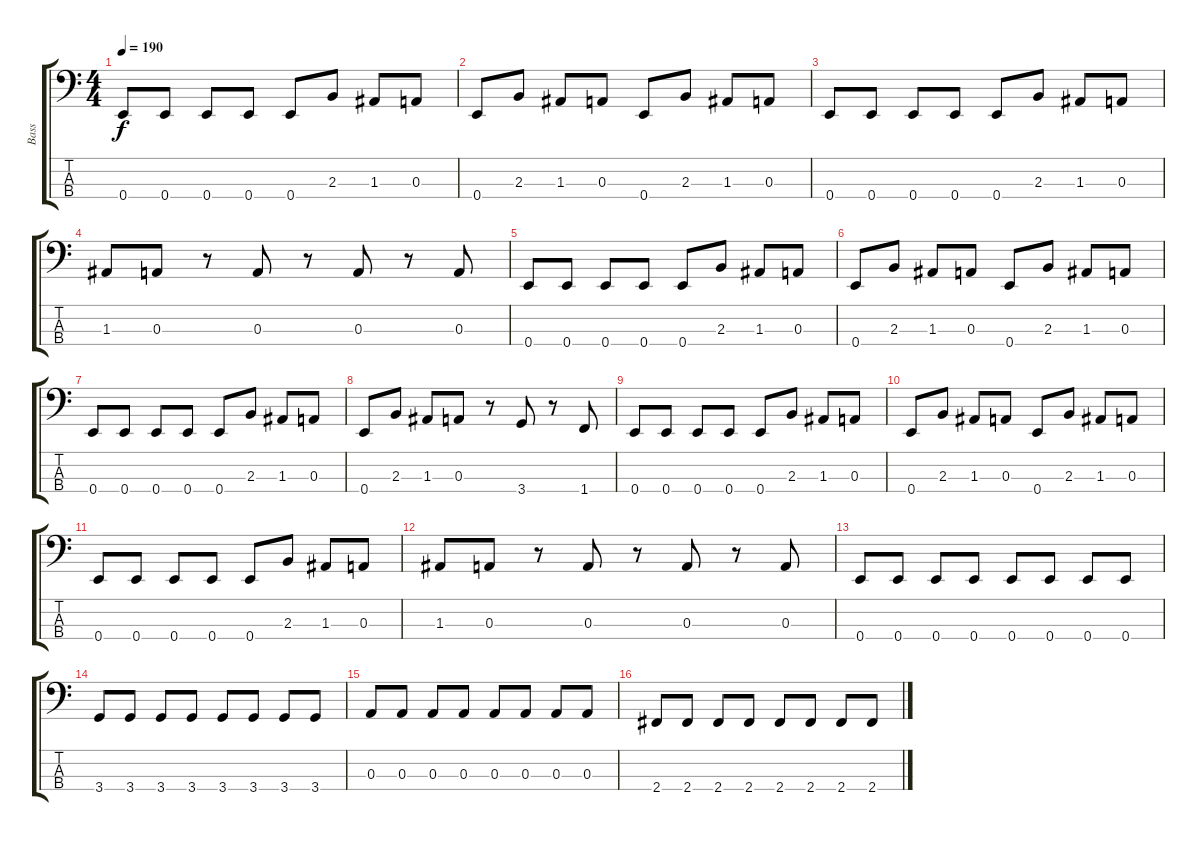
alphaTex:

\track ("Bass" "Bass") {instrument electricbasspick}
\staff {score tabs}
\tuning (G2 D2 A1 E1) {hide}
\ts (4 4)
\tempo 190
\clef f4
\ks c
0.4.8{dy f} 0.4.8 0.4.8 0.4.8 0.4.8 2.3.8 1.3.8 0.3.8 |
0.4.8 2.3.8 1.3.8 0.3.8 0.4.8 2.3.8 1.3.8 0.3.8 |
0.4.8 0.4.8 0.4.8 0.4.8 0.4.8 2.3.8 1.3.8 0.3.8 |
1.3.8 0.3.8 r.8 0.3.8 r.8 0.3.8 r.8 0.3.8 |
0.4.8 0.4.8 0.4.8 0.4.8 0.4.8 2.3.8 1.3.8 0.3.8 |
0.4.8 2.3.8 1.3.8 0.3.8 0.4.8 2.3.8 1.3.8 0.3.8 |
0.4.8 0.4.8 0.4.8 0.4.8 0.4.8 2.3.8 1.3.8 0.3.8 |
0.4.8 2.3.8 1.3.8 0.3.8 r.8 3.4.8 r.8 1.4.8 |
0.4.8 0.4.8 0.4.8 0.4.8 0.4.8 2.3.8 1.3.8 0.3.8 |
0.4.8 2.3.8 1.3.8 0.3.8 0.4.8 2.3.8 1.3.8 0.3.8 |
0.4.8 0.4.8 0.4.8 0.4.8 0.4.8 2.3.8 1.3.8 0.3.8 |
1.3.8 0.3.8 r.8 0.3.8 r.8 0.3.8 r.8 0.3.8 |
0.4.8 0.4.8 0.4.8 0.4.8 0.4.8 0.4.8 0.4.8 0.4.8 |
3.4.8 3.4.8 3.4.8 3.4.8 3.4.8 3.4.8 3.4.8 3.4.8 |
0.3.8 0.3.8 0.3.8 0.3.8 0.3.8 0.3.8 0.3.8 0.3.8 |
2.4.8 2.4.8 2.4.8 2.4.8 2.4.8 2.4.8 2.4.8 2.4.8
